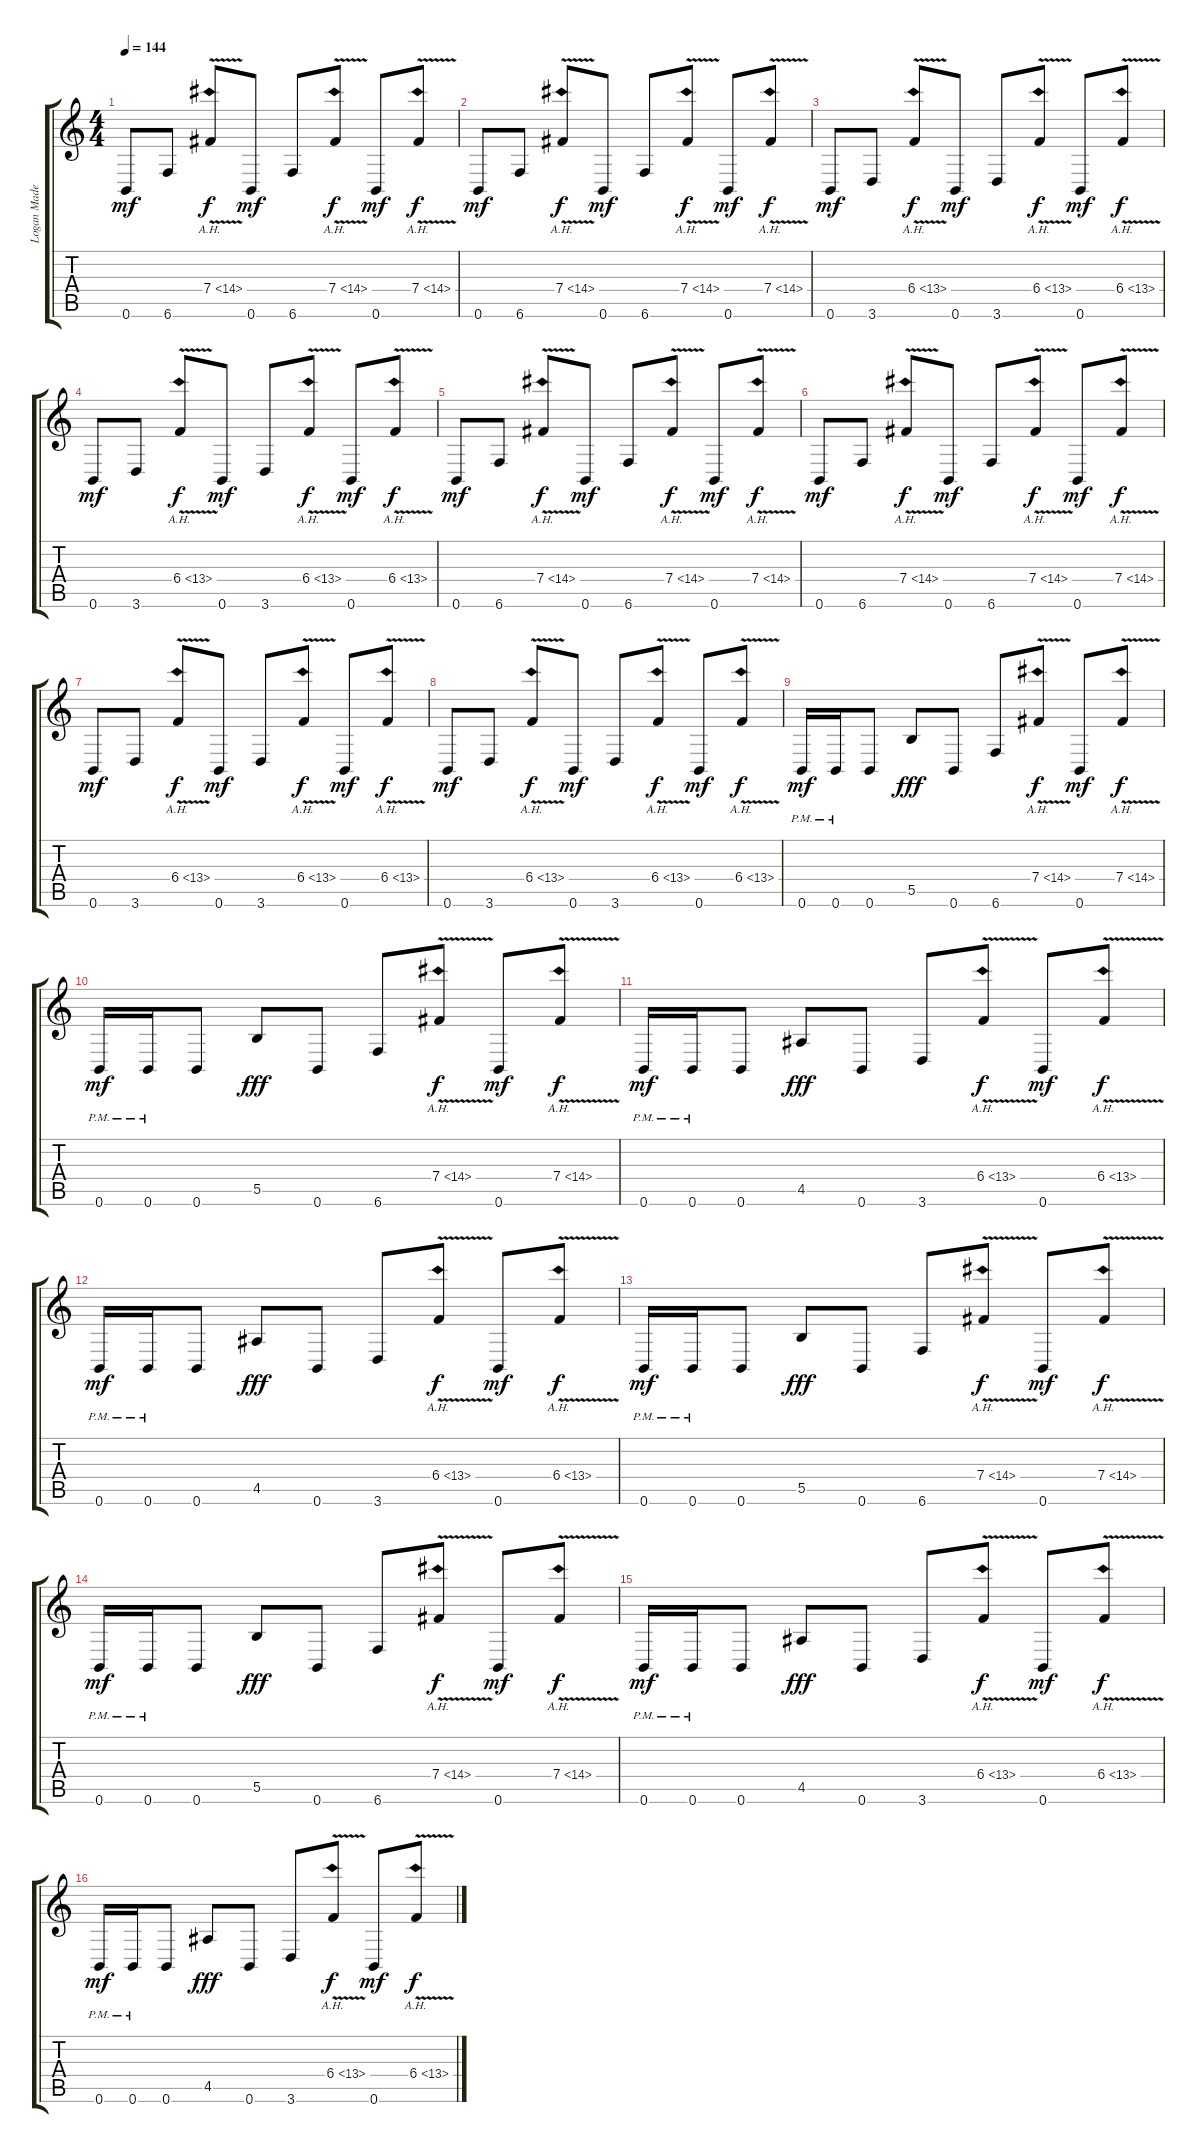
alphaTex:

\track ("Logan Mader" "Logan Made") {instrument distortionguitar}
\staff {score tabs}
\tuning (Db4 Ab3 E3 B2 Gb2 B1) {hide}
\ts (4 4)
\tempo 144
\clef g2
\ks c
0.6.8{dy mf} 6.6.8 7.4{ah 7 v}.8{dy f} 0.6.8{dy mf} 6.6.8 7.4{ah 7 v}.8{dy f} 0.6.8{dy mf} 7.4{ah 7 v}.8{dy f} |
0.6.8{dy mf} 6.6.8 7.4{ah 7 v}.8{dy f} 0.6.8{dy mf} 6.6.8 7.4{ah 7 v}.8{dy f} 0.6.8{dy mf} 7.4{ah 7 v}.8{dy f} |
0.6.8{dy mf} 3.6.8 6.4{ah 7 v}.8{dy f} 0.6.8{dy mf} 3.6.8 6.4{ah 7 v}.8{dy f} 0.6.8{dy mf} 6.4{ah 7 v}.8{dy f} |
0.6.8{dy mf} 3.6.8 6.4{ah 7 v}.8{dy f} 0.6.8{dy mf} 3.6.8 6.4{ah 7 v}.8{dy f} 0.6.8{dy mf} 6.4{ah 7 v}.8{dy f} |
0.6.8{dy mf} 6.6.8 7.4{ah 7 v}.8{dy f} 0.6.8{dy mf} 6.6.8 7.4{ah 7 v}.8{dy f} 0.6.8{dy mf} 7.4{ah 7 v}.8{dy f} |
0.6.8{dy mf} 6.6.8 7.4{ah 7 v}.8{dy f} 0.6.8{dy mf} 6.6.8 7.4{ah 7 v}.8{dy f} 0.6.8{dy mf} 7.4{ah 7 v}.8{dy f} |
0.6.8{dy mf} 3.6.8 6.4{ah 7 v}.8{dy f} 0.6.8{dy mf} 3.6.8 6.4{ah 7 v}.8{dy f} 0.6.8{dy mf} 6.4{ah 7 v}.8{dy f} |
0.6.8{dy mf} 3.6.8 6.4{ah 7 v}.8{dy f} 0.6.8{dy mf} 3.6.8 6.4{ah 7 v}.8{dy f} 0.6.8{dy mf} 6.4{ah 7 v}.8{dy f} |
0.6{pm}.16{dy mf} 0.6{pm}.16 0.6.8 5.5.8{dy fff} 0.6.8 6.6.8 7.4{ah 7 v}.8{dy f} 0.6.8{dy mf} 7.4{ah 7 v}.8{dy f} |
0.6{pm}.16{dy mf} 0.6{pm}.16 0.6.8 5.5.8{dy fff} 0.6.8 6.6.8 7.4{ah 7 v}.8{dy f} 0.6.8{dy mf} 7.4{ah 7 v}.8{dy f} |
0.6{pm}.16{dy mf} 0.6{pm}.16 0.6.8 4.5.8{dy fff} 0.6.8 3.6.8 6.4{ah 7 v}.8{dy f} 0.6.8{dy mf} 6.4{ah 7 v}.8{dy f} |
0.6{pm}.16{dy mf} 0.6{pm}.16 0.6.8 4.5.8{dy fff} 0.6.8 3.6.8 6.4{ah 7 v}.8{dy f} 0.6.8{dy mf} 6.4{ah 7 v}.8{dy f} |
0.6{pm}.16{dy mf} 0.6{pm}.16 0.6.8 5.5.8{dy fff} 0.6.8 6.6.8 7.4{ah 7 v}.8{dy f} 0.6.8{dy mf} 7.4{ah 7 v}.8{dy f} |
0.6{pm}.16{dy mf} 0.6{pm}.16 0.6.8 5.5.8{dy fff} 0.6.8 6.6.8 7.4{ah 7 v}.8{dy f} 0.6.8{dy mf} 7.4{ah 7 v}.8{dy f} |
0.6{pm}.16{dy mf} 0.6{pm}.16 0.6.8 4.5.8{dy fff} 0.6.8 3.6.8 6.4{ah 7 v}.8{dy f} 0.6.8{dy mf} 6.4{ah 7 v}.8{dy f} |
0.6{pm}.16{dy mf} 0.6{pm}.16 0.6.8 4.5.8{dy fff} 0.6.8 3.6.8 6.4{ah 7 v}.8{dy f} 0.6.8{dy mf} 6.4{ah 7 v}.8{dy f}
